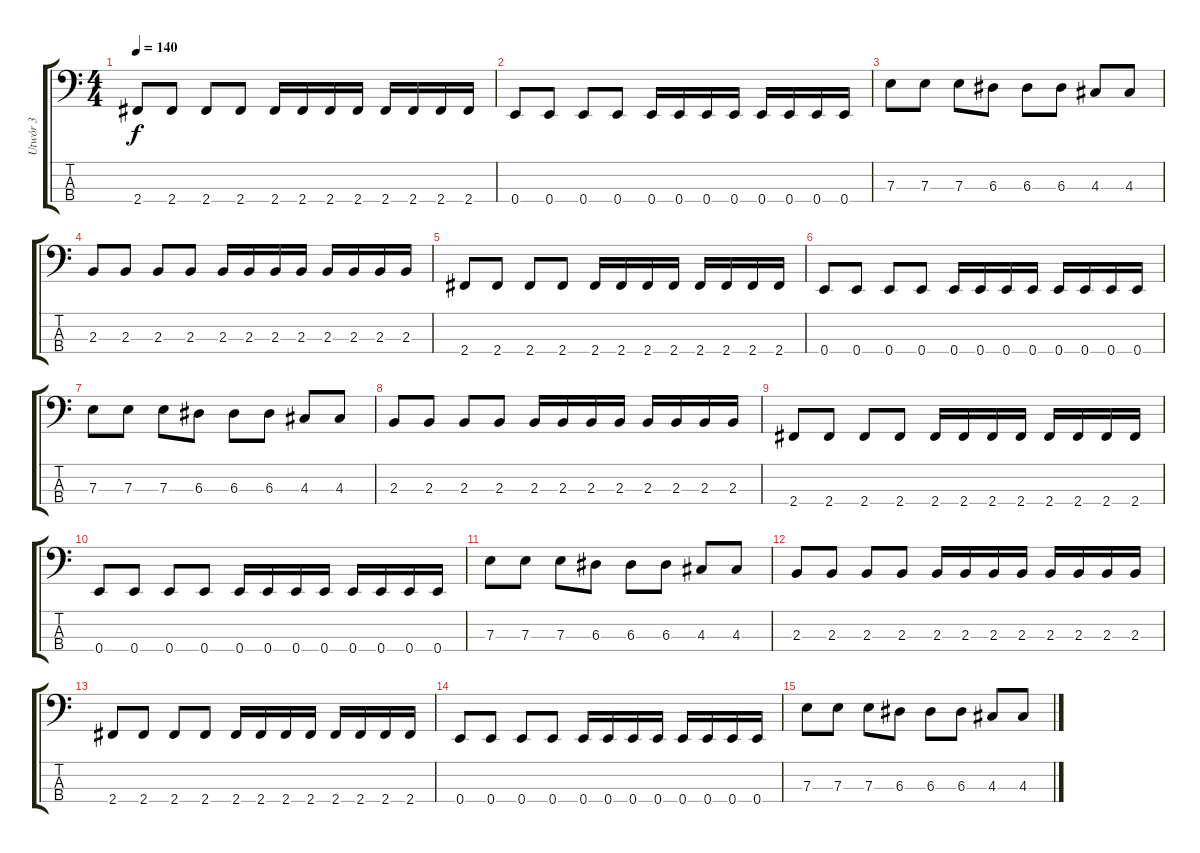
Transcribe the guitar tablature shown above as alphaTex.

\track ("Utwór 3" "Utwór 3") {instrument electricbasspick}
\staff {score tabs}
\tuning (G2 D2 A1 E1) {hide}
\ts (4 4)
\tempo 140
\clef f4
\ks c
2.4.8{dy f} 2.4.8 2.4.8 2.4.8 2.4.16 2.4.16 2.4.16 2.4.16 2.4.16 2.4.16 2.4.16 2.4.16 |
0.4.8 0.4.8 0.4.8 0.4.8 0.4.16 0.4.16 0.4.16 0.4.16 0.4.16 0.4.16 0.4.16 0.4.16 |
7.3.8 7.3.8 7.3.8 6.3.8 6.3.8 6.3.8 4.3.8 4.3.8 |
2.3.8 2.3.8 2.3.8 2.3.8 2.3.16 2.3.16 2.3.16 2.3.16 2.3.16 2.3.16 2.3.16 2.3.16 |
2.4.8 2.4.8 2.4.8 2.4.8 2.4.16 2.4.16 2.4.16 2.4.16 2.4.16 2.4.16 2.4.16 2.4.16 |
0.4.8 0.4.8 0.4.8 0.4.8 0.4.16 0.4.16 0.4.16 0.4.16 0.4.16 0.4.16 0.4.16 0.4.16 |
7.3.8 7.3.8 7.3.8 6.3.8 6.3.8 6.3.8 4.3.8 4.3.8 |
2.3.8 2.3.8 2.3.8 2.3.8 2.3.16 2.3.16 2.3.16 2.3.16 2.3.16 2.3.16 2.3.16 2.3.16 |
2.4.8 2.4.8 2.4.8 2.4.8 2.4.16 2.4.16 2.4.16 2.4.16 2.4.16 2.4.16 2.4.16 2.4.16 |
0.4.8 0.4.8 0.4.8 0.4.8 0.4.16 0.4.16 0.4.16 0.4.16 0.4.16 0.4.16 0.4.16 0.4.16 |
7.3.8 7.3.8 7.3.8 6.3.8 6.3.8 6.3.8 4.3.8 4.3.8 |
2.3.8 2.3.8 2.3.8 2.3.8 2.3.16 2.3.16 2.3.16 2.3.16 2.3.16 2.3.16 2.3.16 2.3.16 |
2.4.8 2.4.8 2.4.8 2.4.8 2.4.16 2.4.16 2.4.16 2.4.16 2.4.16 2.4.16 2.4.16 2.4.16 |
0.4.8 0.4.8 0.4.8 0.4.8 0.4.16 0.4.16 0.4.16 0.4.16 0.4.16 0.4.16 0.4.16 0.4.16 |
7.3.8 7.3.8 7.3.8 6.3.8 6.3.8 6.3.8 4.3.8 4.3.8
